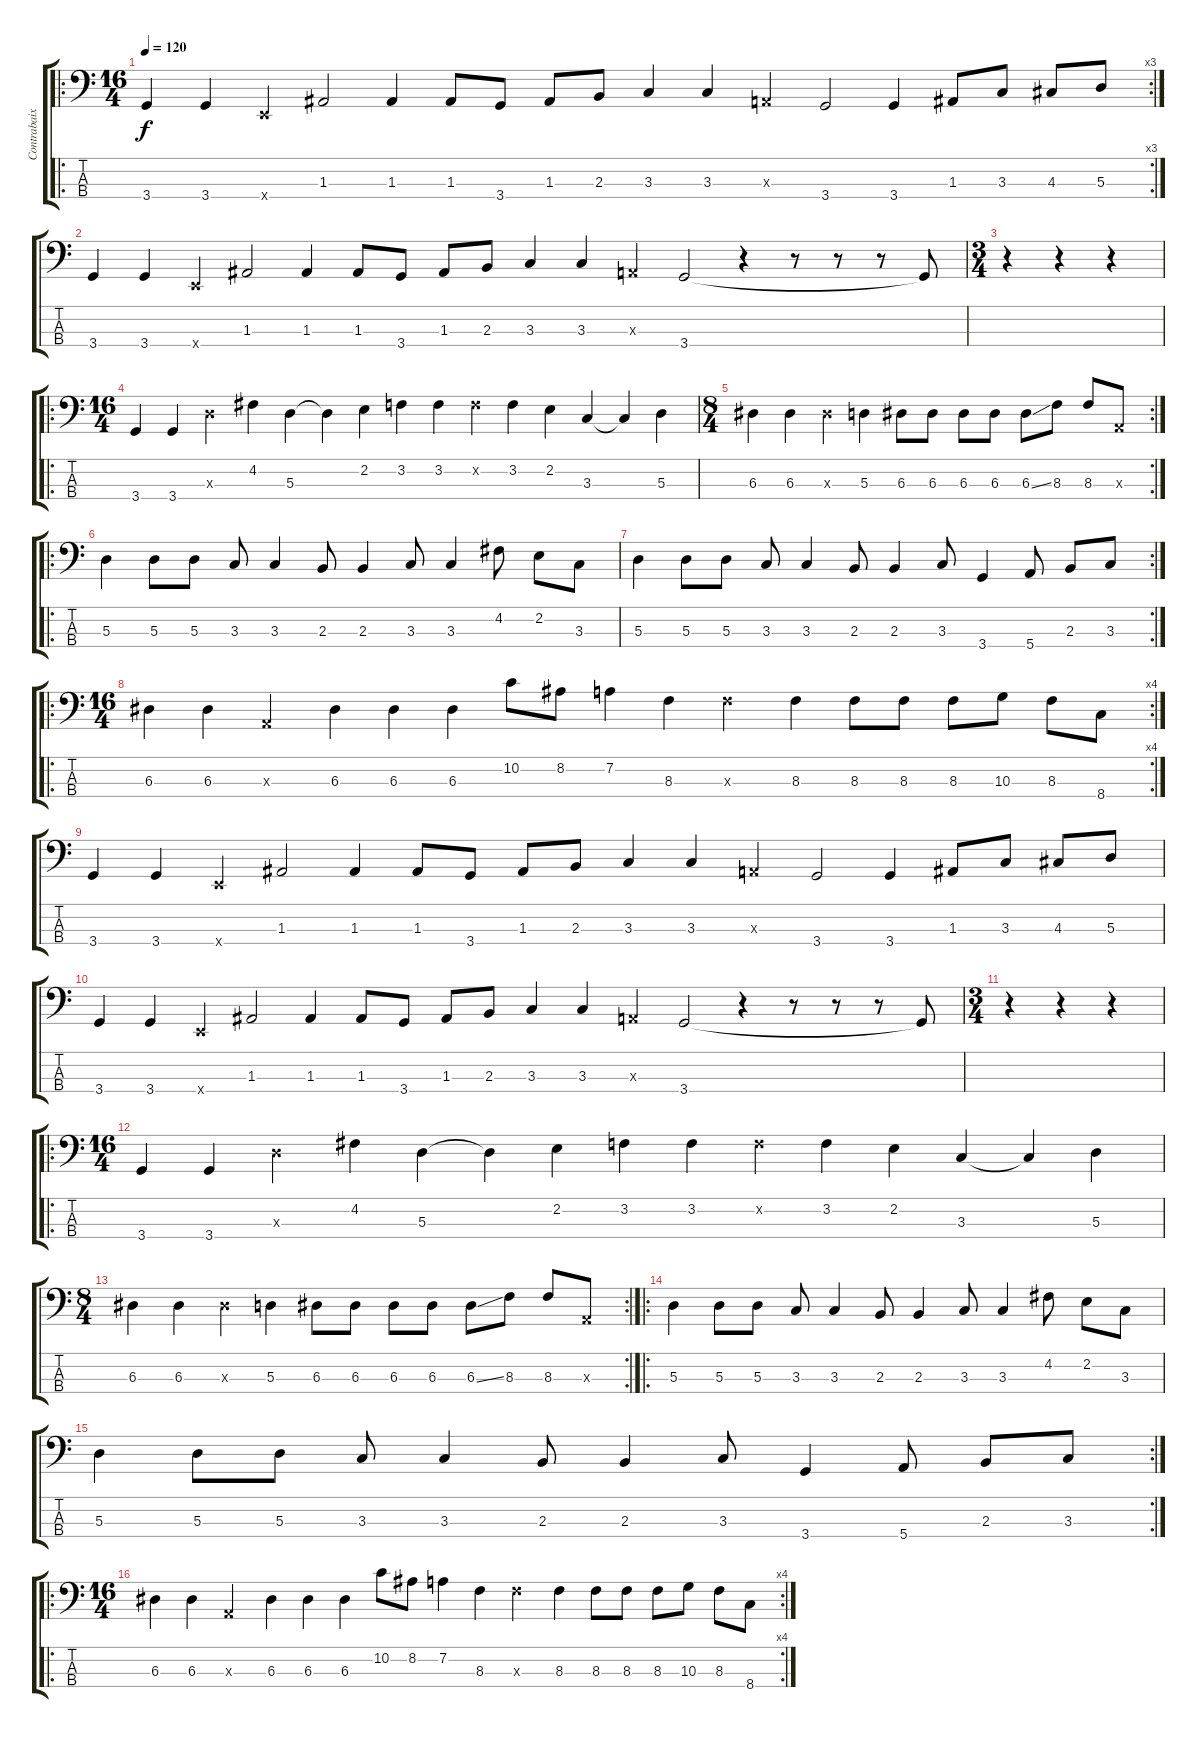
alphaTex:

\track ("Contrabaixo" "Contrabaix") {instrument electricbassfinger}
\staff {score tabs}
\tuning (G2 D2 A1 E1) {hide}
\ro
\rc 3
\ts (16 4)
\tempo 120
\clef f4
\ks c
3.4.4{dy f instrument electricbassfinger} 3.4.4 0.4{x}.4 1.3.2 1.3.4 1.3.8 3.4.8 1.3.8 2.3.8 3.3.4 3.3.4 0.3{x}.4 3.4.2 3.4.4 1.3.8 3.3.8 4.3.8 5.3.8 |
3.4.4 3.4.4 0.4{x}.4 1.3.2 1.3.4 1.3.8 3.4.8 1.3.8 2.3.8 3.3.4 3.3.4 0.3{x}.4 3.4.2 r.4 r.8 r.8 r.8 3.4{t}.8 |
\ts (3 4)
r.4 r.4 r.4 |
\ro
\ts (16 4)
3.4.4 3.4.4 5.3{x}.2 4.2.4 5.3.4 5.3{t}.4 2.2.4 3.2.4 3.2.4 3.2{x}.4 3.2.4 2.2.4 3.3.4 3.3{t}.4 5.3.4 |
\rc 2
\ts (8 4)
6.3.4 6.3.4 6.3{x}.4 5.3.4 6.3.8 6.3.8 6.3.8 6.3.8 6.3{ss}.8 8.3.8 8.3.8 0.3{x}.8 |
\ro
5.3.4 5.3.8 5.3.8 3.3.8 3.3.4 2.3.8 2.3.4 3.3.8 3.3.4 4.2.8 2.2.8 3.3.8 |
\rc 2
5.3.4 5.3.8 5.3.8 3.3.8 3.3.4 2.3.8 2.3.4 3.3.8 3.4.4 5.4.8 2.3.8 3.3.8 |
\ro
\rc 4
\ts (16 4)
6.3.4 6.3.4 0.3{x}.2 6.3.4 6.3.4 6.3.4 10.2.8 8.2.8 7.2.4 8.3.4 8.3{x}.2 8.3.4 8.3.8 8.3.8 8.3.8 10.3.8 8.3.8 8.4.8 |
3.4.4 3.4.4 0.4{x}.4 1.3.2 1.3.4 1.3.8 3.4.8 1.3.8 2.3.8 3.3.4 3.3.4 0.3{x}.4 3.4.2 3.4.4 1.3.8 3.3.8 4.3.8 5.3.8 |
3.4.4 3.4.4 0.4{x}.4 1.3.2 1.3.4 1.3.8 3.4.8 1.3.8 2.3.8 3.3.4 3.3.4 0.3{x}.4 3.4.2 r.4 r.8 r.8 r.8 3.4{t}.8 |
\ts (3 4)
r.4 r.4 r.4 |
\ro
\ts (16 4)
3.4.4 3.4.4 5.3{x}.2 4.2.4 5.3.4 5.3{t}.4 2.2.4 3.2.4 3.2.4 3.2{x}.4 3.2.4 2.2.4 3.3.4 3.3{t}.4 5.3.4 |
\rc 2
\ts (8 4)
6.3.4 6.3.4 6.3{x}.4 5.3.4 6.3.8 6.3.8 6.3.8 6.3.8 6.3{ss}.8 8.3.8 8.3.8 0.3{x}.8 |
\ro
5.3.4 5.3.8 5.3.8 3.3.8 3.3.4 2.3.8 2.3.4 3.3.8 3.3.4 4.2.8 2.2.8 3.3.8 |
\rc 2
5.3.4 5.3.8 5.3.8 3.3.8 3.3.4 2.3.8 2.3.4 3.3.8 3.4.4 5.4.8 2.3.8 3.3.8 |
\ro
\rc 4
\ts (16 4)
6.3.4 6.3.4 0.3{x}.2 6.3.4 6.3.4 6.3.4 10.2.8 8.2.8 7.2.4 8.3.4 8.3{x}.2 8.3.4 8.3.8 8.3.8 8.3.8 10.3.8 8.3.8 8.4.8
